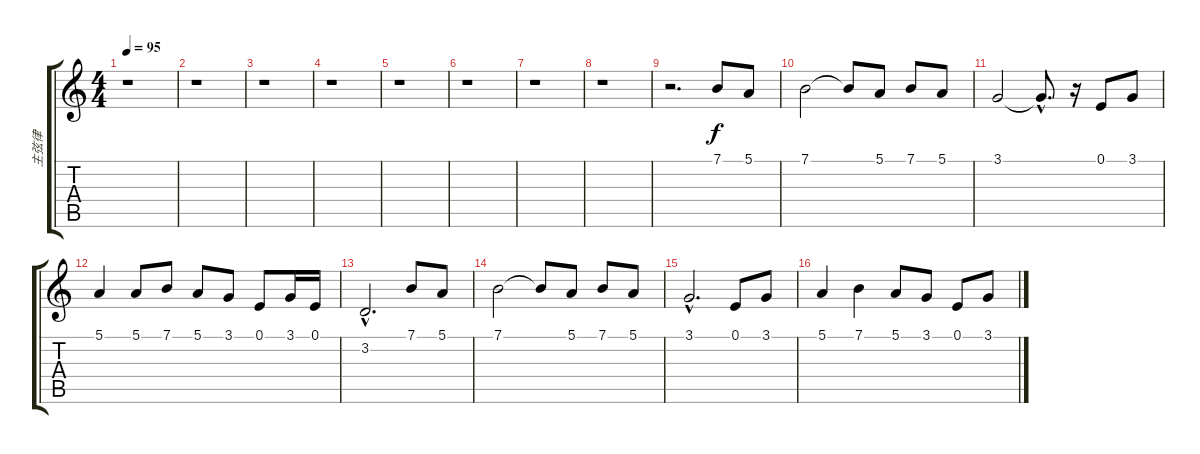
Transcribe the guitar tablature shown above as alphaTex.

\track ("主弦律" "主弦律") {instrument clarinet}
\staff {score tabs}
\tuning (E4 B3 G3 D3 A2 E2) {hide}
\ts (4 4)
\tempo 95
\clef g2
\ks c
r.1{dy f} |
r.1 |
r.1 |
r.1 |
r.1 |
r.1 |
r.1 |
r.1 |
r.2{d} 7.1.8 5.1.8 |
7.1.2 7.1{t}.8 5.1.8 7.1.8 5.1.8 |
3.1.2 3.1{hac t}.8{d} r.16 0.1.8 3.1.8 |
5.1.4 5.1.8 7.1.8 5.1.8 3.1.8 0.1.8 3.1.16 0.1.16 |
3.2{hac}.2{d} 7.1.8 5.1.8 |
7.1.2 7.1{t}.8 5.1.8 7.1.8 5.1.8 |
3.1{hac}.2{d} 0.1.8 3.1.8 |
5.1.4 7.1.4 5.1.8 3.1.8 0.1.8 3.1.8
